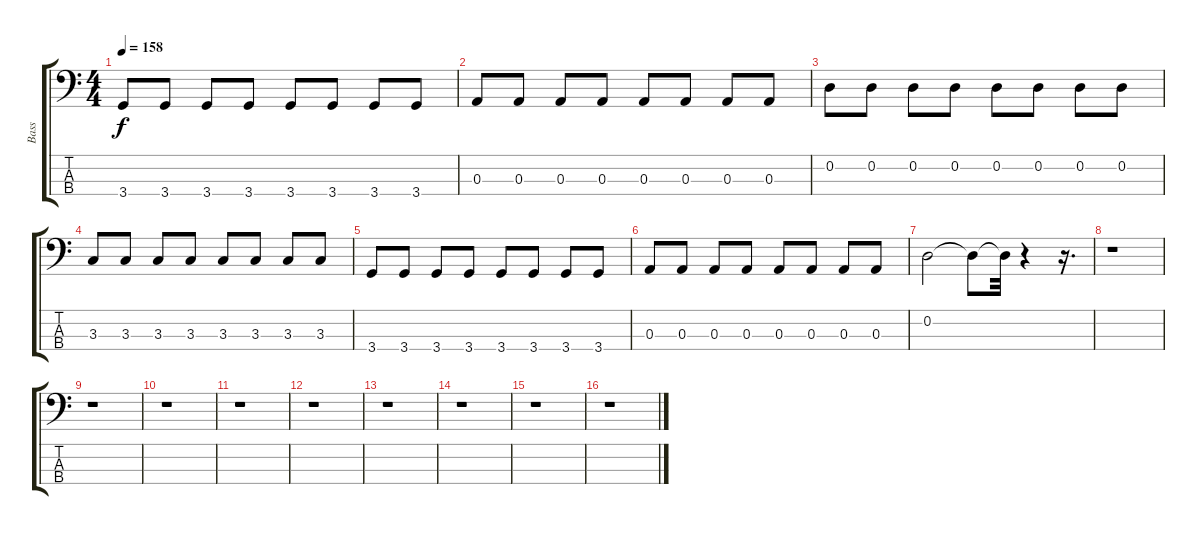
\track ("Bass" "Bass") {instrument electricbasspick}
\staff {score tabs}
\tuning (G2 D2 A1 E1) {hide}
\ts (4 4)
\tempo 158
\clef f4
\ks c
3.4.8{dy f} 3.4.8 3.4.8 3.4.8 3.4.8 3.4.8 3.4.8 3.4.8 |
0.3.8 0.3.8 0.3.8 0.3.8 0.3.8 0.3.8 0.3.8 0.3.8 |
0.2.8 0.2.8 0.2.8 0.2.8 0.2.8 0.2.8 0.2.8 0.2.8 |
3.3.8 3.3.8 3.3.8 3.3.8 3.3.8 3.3.8 3.3.8 3.3.8 |
3.4.8 3.4.8 3.4.8 3.4.8 3.4.8 3.4.8 3.4.8 3.4.8 |
0.3.8 0.3.8 0.3.8 0.3.8 0.3.8 0.3.8 0.3.8 0.3.8 |
0.2.2 0.2{t}.8 0.2{t}.32 r.4 r.16{d} |
r.1 |
r.1 |
r.1 |
r.1 |
r.1 |
r.1 |
r.1 |
r.1 |
r.1
